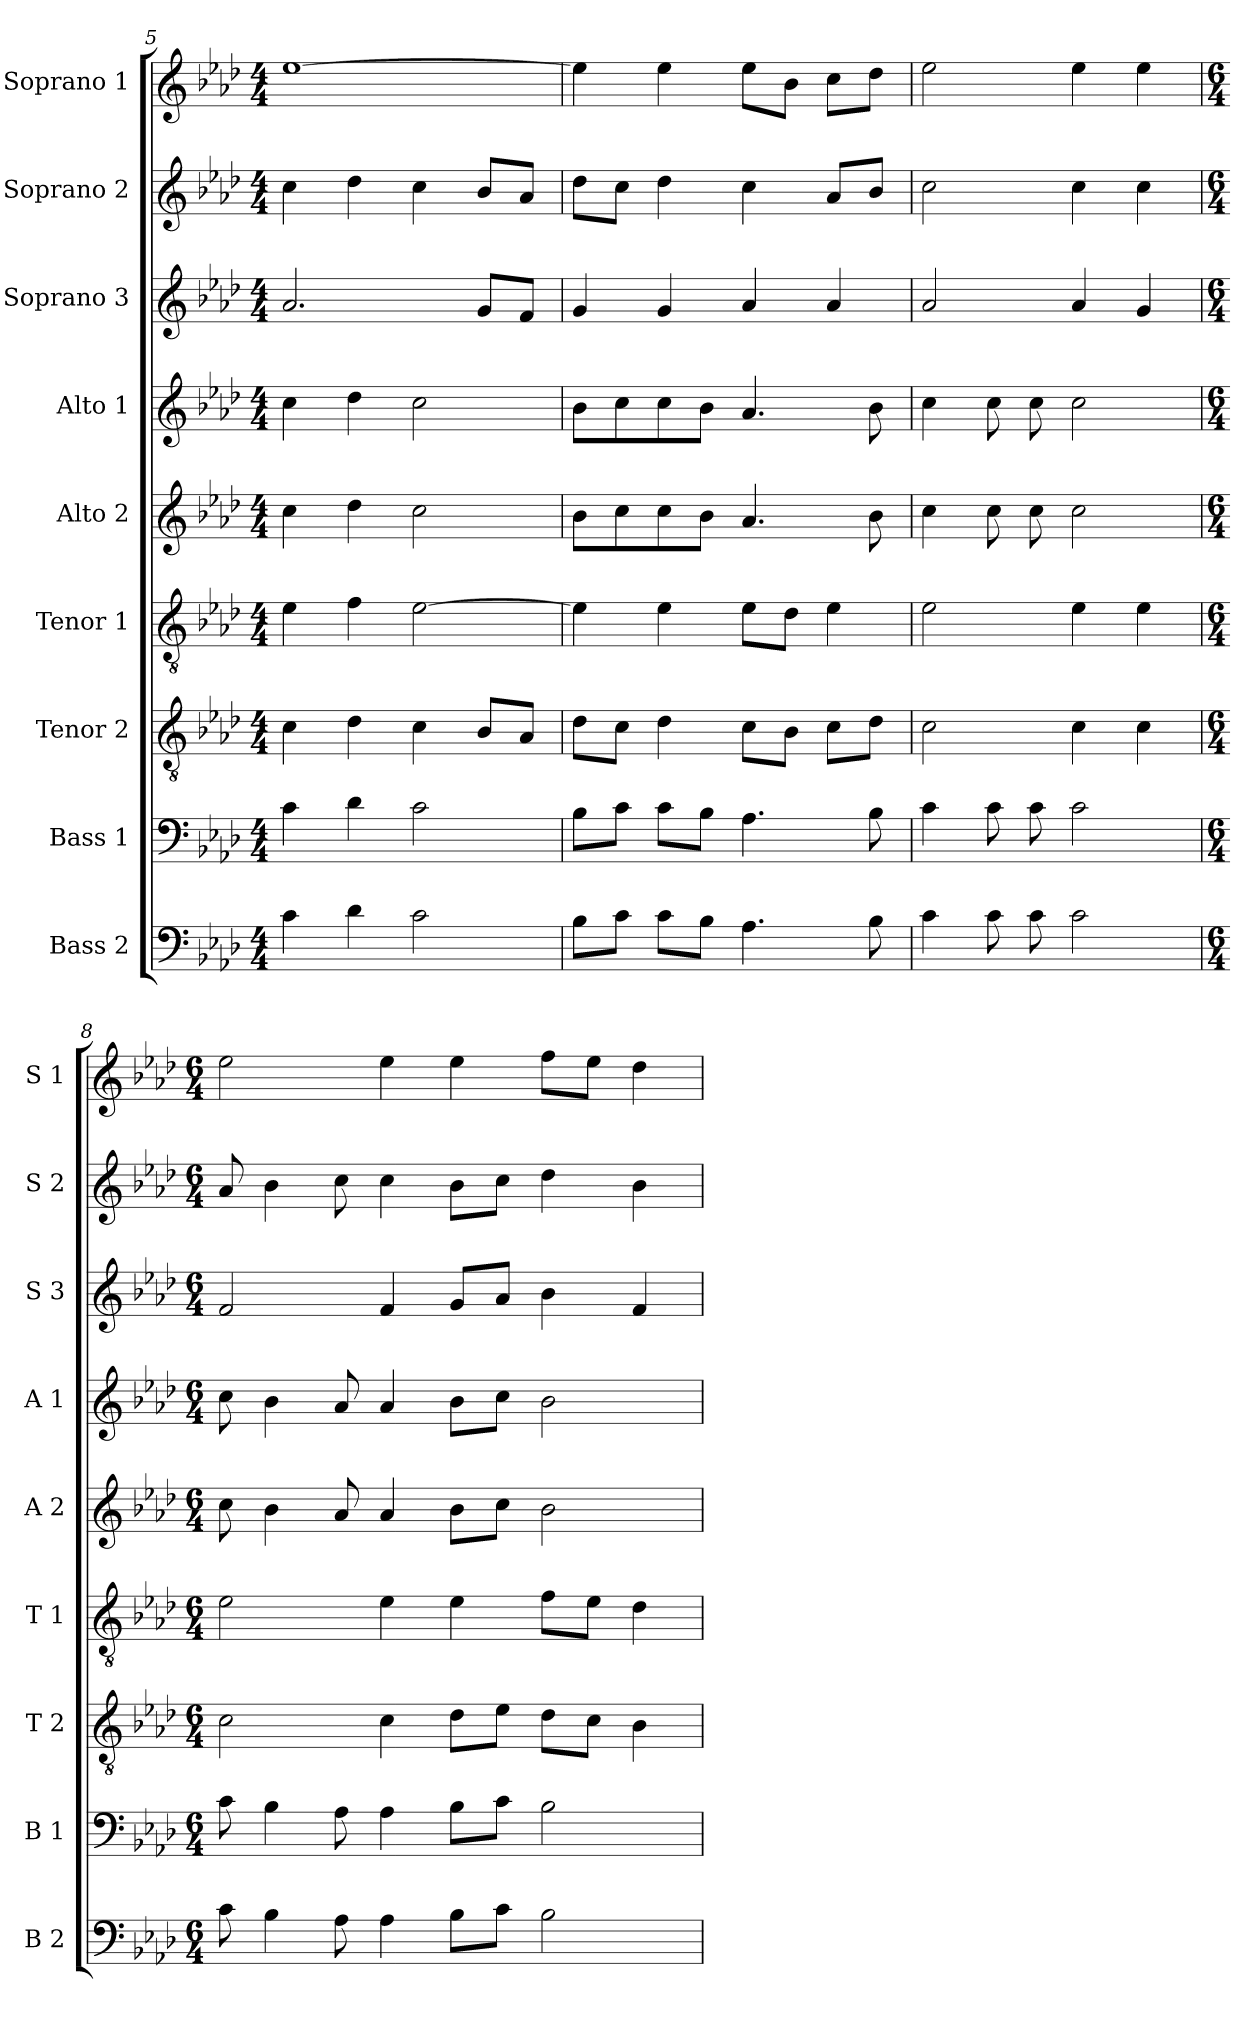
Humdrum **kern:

**kern	**kern	**kern	**kern	**kern	**kern	**kern	**kern	**kern
*part9	*part8	*part7	*part6	*part5	*part4	*part3	*part2	*part1
*staff9	*staff8	*staff7	*staff6	*staff5	*staff4	*staff3	*staff2	*staff1
*I"Bass 2	*I"Bass 1	*I"Tenor 2	*I"Tenor 1	*I"Alto 2	*I"Alto 1	*I"Soprano 3	*I"Soprano 2	*I"Soprano 1
*I'B 2	*I'B 1	*I'T 2	*I'T 1	*I'A 2	*I'A 1	*I'S 3	*I'S 2	*I'S 1
*clefF4	*clefF4	*clefGv2	*clefGv2	*clefG2	*clefG2	*clefG2	*clefG2	*clefG2
*k[b-e-a-d-]	*k[b-e-a-d-]	*k[b-e-a-d-]	*k[b-e-a-d-]	*k[b-e-a-d-]	*k[b-e-a-d-]	*k[b-e-a-d-]	*k[b-e-a-d-]	*k[b-e-a-d-]
*A-:	*A-:	*A-:	*A-:	*A-:	*A-:	*A-:	*A-:	*A-:
*M4/4	*M4/4	*M4/4	*M4/4	*M4/4	*M4/4	*M4/4	*M4/4	*M4/4
=5	=5	=5	=5	=5	=5	=5	=5	=5
4c	4c	4c	4e-	4cc	4cc	2.a-	4cc	[1ee-
4d-	4d-	4d-	4f	4dd-	4dd-	.	4dd-	.
2c	2c	4c	[2e-	2cc	2cc	.	4cc	.
.	.	8B-L	.	.	.	8gL	8b-L	.
.	.	8A-J	.	.	.	8fJ	8a-J	.
=6	=6	=6	=6	=6	=6	=6	=6	=6
8B-L	8B-L	8d-L	4e-]	8b-L	8b-L	4g	8dd-L	4ee-]
8cJ	8cJ	8cJ	.	8cc	8cc	.	8ccJ	.
8cL	8cL	4d-	4e-	8cc	8cc	4g	4dd-	4ee-
8B-J	8B-J	.	.	8b-J	8b-J	.	.	.
4.A-	4.A-	8cL	8e-L	4.a-	4.a-	4a-	4cc	8ee-L
.	.	8B-J	8d-J	.	.	.	.	8b-J
.	.	8cL	4e-	.	.	4a-	8a-L	8ccL
8B-	8B-	8d-J	.	8b-	8b-	.	8b-J	8dd-J
=7	=7	=7	=7	=7	=7	=7	=7	=7
4c	4c	2c	2e-	4cc	4cc	2a-	2cc	2ee-
8c	8c	.	.	8cc	8cc	.	.	.
8c	8c	.	.	8cc	8cc	.	.	.
2c	2c	4c	4e-	2cc	2cc	4a-	4cc	4ee-
.	.	4c	4e-	.	.	4g	4cc	4ee-
=8	=8	=8	=8	=8	=8	=8	=8	=8
*M6/4	*M6/4	*M6/4	*M6/4	*M6/4	*M6/4	*M6/4	*M6/4	*M6/4
8c	8c	2c	2e-	8cc	8cc	2f	8a-	2ee-
4B-	4B-	.	.	4b-	4b-	.	4b-	.
8A-	8A-	.	.	8a-	8a-	.	8cc	.
4A-	4A-	4c	4e-	4a-	4a-	4f	4cc	4ee-
8B-L	8B-L	8d-L	4e-	8b-L	8b-L	8gL	8b-L	4ee-
8cJ	8cJ	8e-J	.	8ccJ	8ccJ	8a-J	8ccJ	.
2B-	2B-	8d-L	8fL	2b-	2b-	4b-	4dd-	8ffL
.	.	8cJ	8e-J	.	.	.	.	8ee-J
.	.	4B-	4d-	.	.	4f	4b-	4dd-
=	=	=	=	=	=	=	=	=
*-	*-	*-	*-	*-	*-	*-	*-	*-
